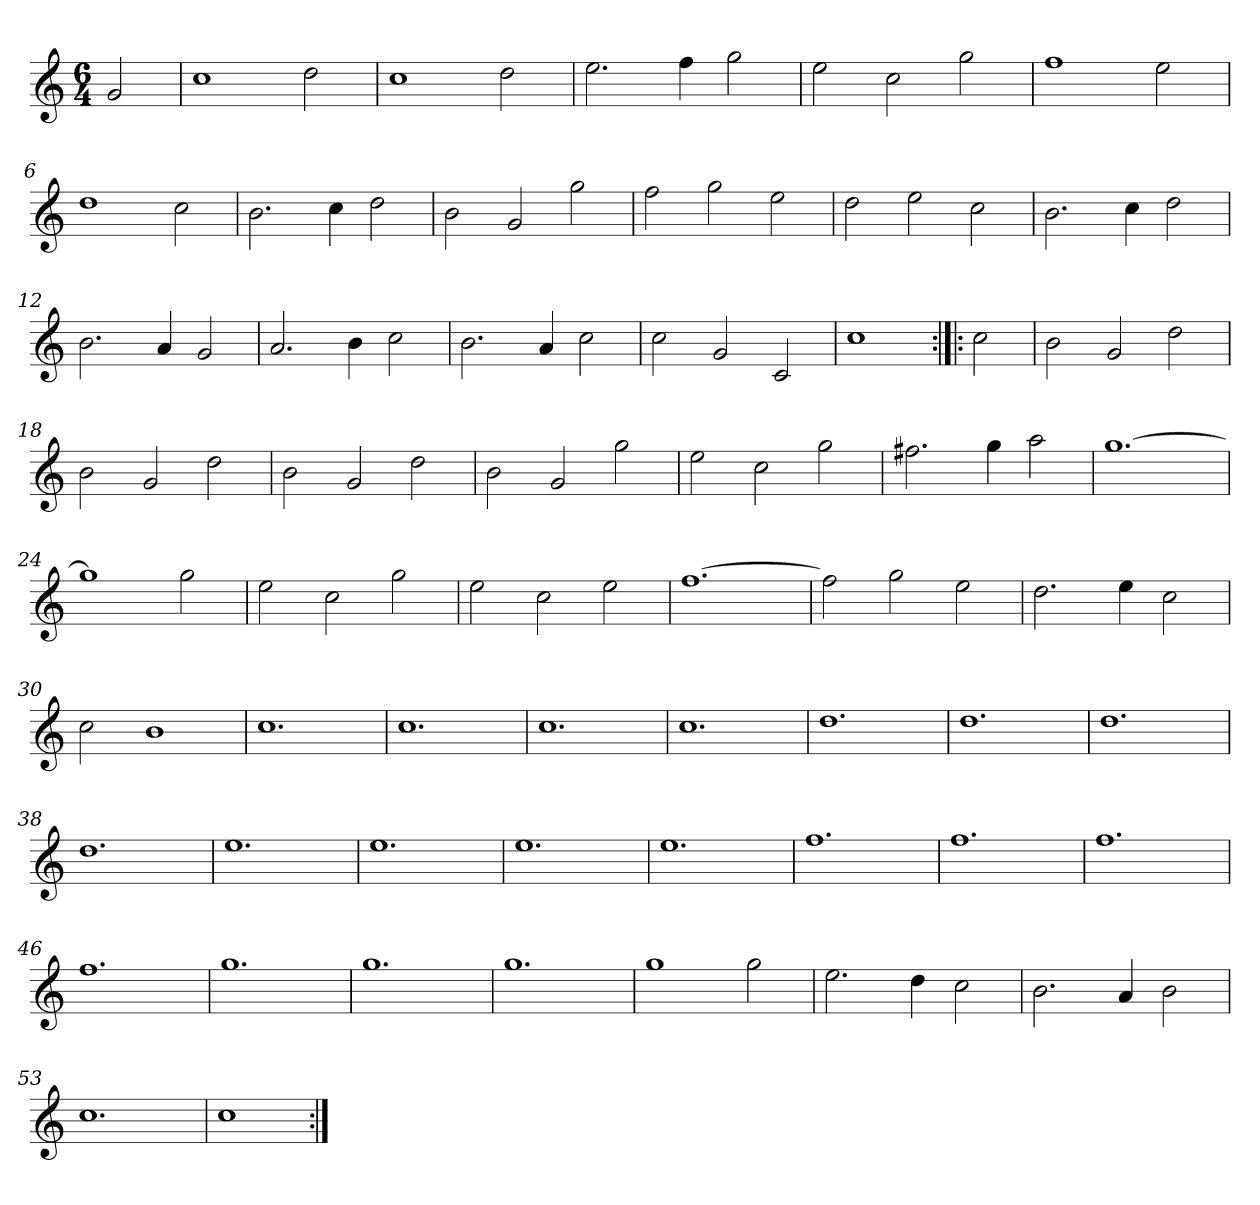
**kern
*part1
*staff1
*clefG2
*k[]
*C:
*M6/4
*MM120
=
2g
=1
1cc
2dd
=2
1cc
2dd
=3
2.ee
4ff
2gg
=4
2ee
2cc
2gg
=5
1ff
2ee
=6
1dd
2cc
=7
2.b
4cc
2dd
=8
2b
2g
2gg
=9
2ff
2gg
2ee
=10
2dd
2ee
2cc
=11
2.b
4cc
2dd
=12
2.b
4a
2g
=13
2.a
4b
2cc
=14
2.b
4a
2cc
=15
2cc
2g
2c
=16
1cc
=:|!|:
2cc
=17
2b
2g
2dd
=18
2b
2g
2dd
=19
2b
2g
2dd
=20
2b
2g
2gg
=21
2ee
2cc
2gg
=22
2.ff#X
4gg
2aa
=23
[1.gg
=24
1gg]
2gg
=25
2ee
2cc
2gg
=26
2ee
2cc
2ee
=27
[1.ff
=28
2ff]
2gg
2ee
=29
2.dd
4ee
2cc
=30
2cc
1b
=31
1.cc
=32
1.cc
=33
1.cc
=34
1.cc
=35
1.dd
=36
1.dd
=37
1.dd
=38
1.dd
=39
1.ee
=40
1.ee
=41
1.ee
=42
1.ee
=43
1.ff
=44
1.ff
=45
1.ff
=46
1.ff
=47
1.gg
=48
1.gg
=49
1.gg
=50
1gg
2gg
=51
2.ee
4dd
2cc
=52
2.b
4a
2b
=53
1.cc
=54
1cc
=:|!
*-
